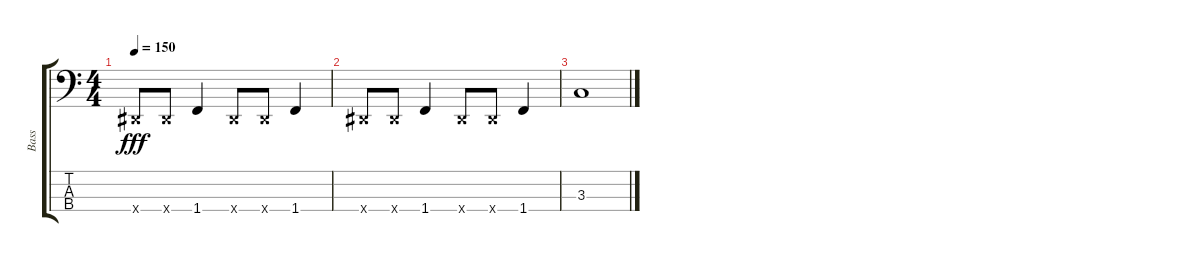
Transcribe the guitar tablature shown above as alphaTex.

\track ("Bass" "Bass") {instrument electricbasspick}
\staff {score tabs}
\tuning (G2 D2 A1 E1) {hide}
\ts (4 4)
\tempo 150
\clef f4
\ks c
-1.4{x}.8{dy fff} -1.4{x}.8 1.4.4 -1.4{x}.8 -1.4{x}.8 1.4.4 |
-1.4{x}.8 -1.4{x}.8 1.4.4 -1.4{x}.8 -1.4{x}.8 1.4.4 |
3.3.1
